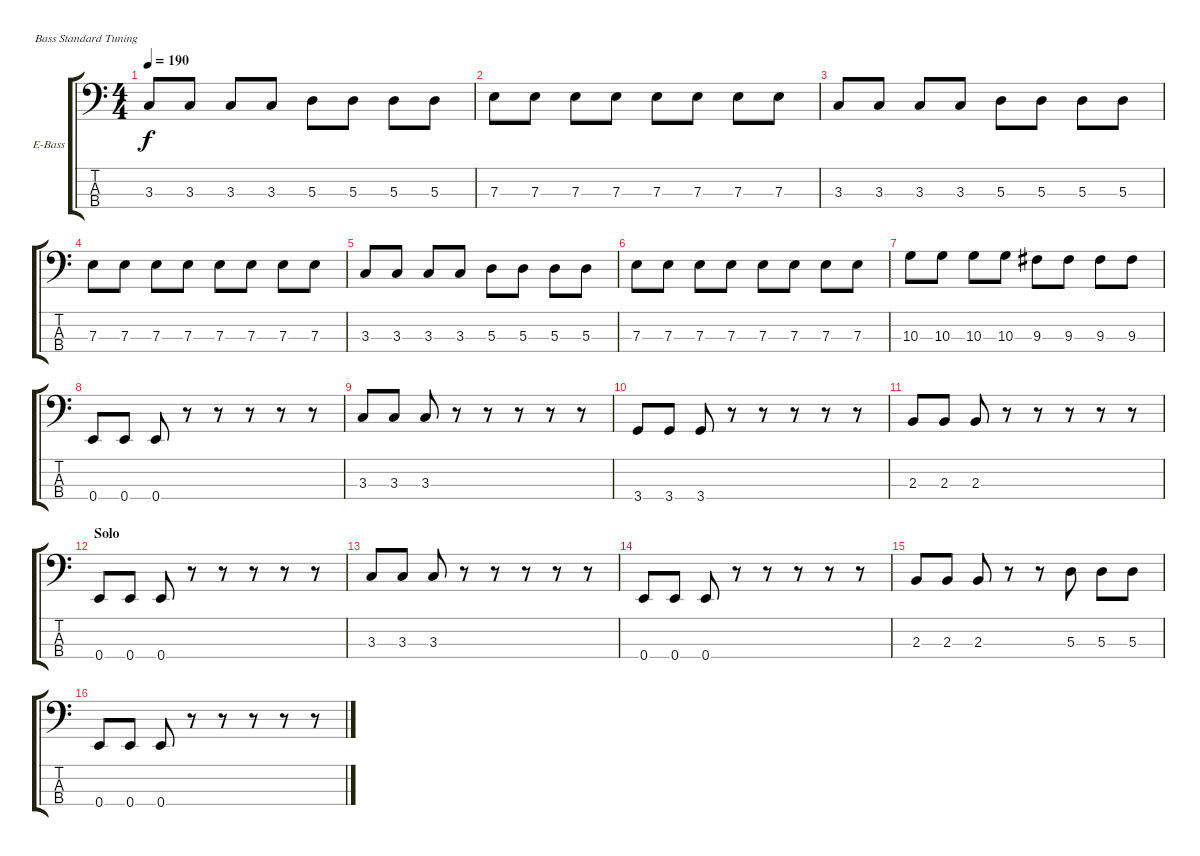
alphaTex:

\defaultSystemsLayout 4
\bracketExtendMode groupsimilarinstruments
\firstSystemTrackNameOrientation horizontal
\otherSystemsTrackNameOrientation horizontal
\track ("Electric Bass" "E-Bass") {instrument electricbassfinger}
\staff {score tabs}
\tuning (G2 D2 A1 E1)
\ts (4 4)
\tempo 190
\clef f4
\ks c
3.3.8{dy f} 3.3.8 3.3.8 3.3.8 5.3.8 5.3.8 5.3.8 5.3.8 |
7.3.8 7.3.8 7.3.8 7.3.8 7.3.8 7.3.8 7.3.8 7.3.8 |
3.3.8 3.3.8 3.3.8 3.3.8 5.3.8 5.3.8 5.3.8 5.3.8 |
7.3.8 7.3.8 7.3.8 7.3.8 7.3.8 7.3.8 7.3.8 7.3.8 |
3.3.8 3.3.8 3.3.8 3.3.8 5.3.8 5.3.8 5.3.8 5.3.8 |
7.3.8 7.3.8 7.3.8 7.3.8 7.3.8 7.3.8 7.3.8 7.3.8 |
10.3.8 10.3.8 10.3.8 10.3.8 9.3.8 9.3.8 9.3.8 9.3.8 |
0.4.8 0.4.8 0.4.8 r.8 r.8 r.8 r.8 r.8 |
3.3.8 3.3.8 3.3.8 r.8 r.8 r.8 r.8 r.8 |
3.4.8 3.4.8 3.4.8 r.8 r.8 r.8 r.8 r.8 |
2.3.8 2.3.8 2.3.8 r.8 r.8 r.8 r.8 r.8 |
\section ("" "Solo")
0.4.8 0.4.8 0.4.8 r.8 r.8 r.8 r.8 r.8 |
3.3.8 3.3.8 3.3.8 r.8 r.8 r.8 r.8 r.8 |
0.4.8 0.4.8 0.4.8 r.8 r.8 r.8 r.8 r.8 |
2.3.8 2.3.8 2.3.8 r.8 r.8 5.3.8 5.3.8 5.3.8 |
0.4.8 0.4.8 0.4.8 r.8 r.8 r.8 r.8 r.8
